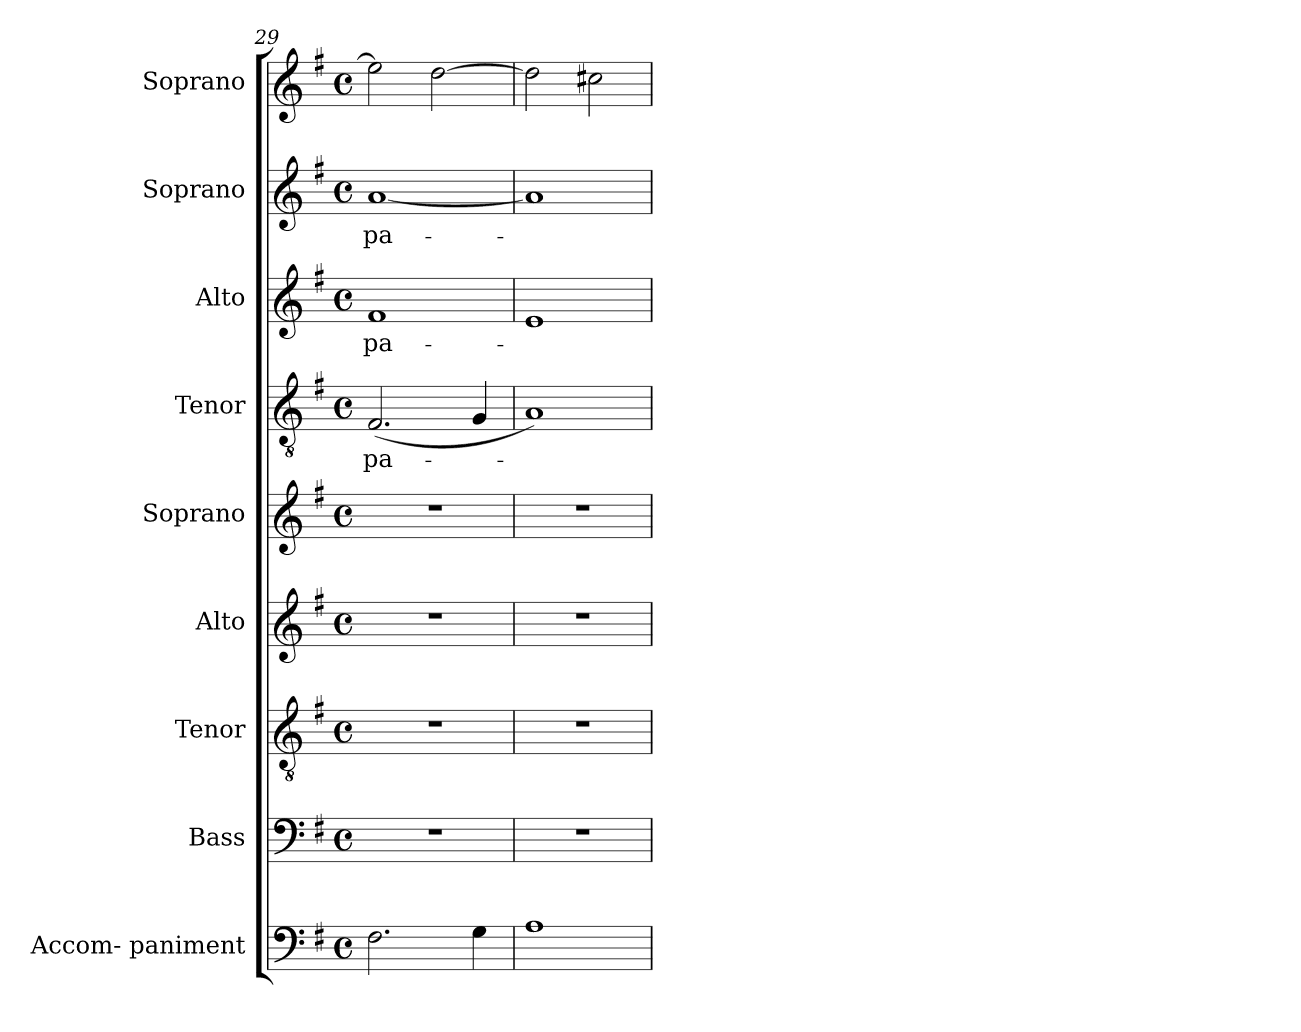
**kern	**kern	**kern	**kern	**kern	**kern	**text	**kern	**text	**kern	**text	**kern
*part9	*part8	*part7	*part6	*part5	*part4	*part4	*part3	*part3	*part2	*part2	*part1
*staff9	*staff8	*staff7	*staff6	*staff5	*staff4	*staff4	*staff3	*staff3	*staff2	*staff2	*staff1
*I"Accom- paniment	*I"Bass	*I"Tenor	*I"Alto	*I"Soprano	*I"Tenor	*	*I"Alto	*	*I"Soprano	*	*I"Soprano
*I'Acc.	*I'B.	*I'T.	*I'A.	*I'S.	*I'T.	*	*I'A.	*	*I'S.	*	*I'S.
*clefF4	*clefF4	*clefGv2	*clefG2	*clefG2	*clefGv2	*	*clefG2	*	*clefG2	*	*clefG2
*	*	*ITrd7c12	*	*	*ITrd7c12	*	*	*	*	*	*
*k[f#]	*k[f#]	*k[f#]	*k[f#]	*k[f#]	*k[f#]	*	*k[f#]	*	*k[f#]	*	*k[f#]
*G:	*G:	*G:	*G:	*G:	*G:	*	*G:	*	*G:	*	*G:
*M4/4	*M4/4	*M4/4	*M4/4	*M4/4	*M4/4	*	*M4/4	*	*M4/4	*	*M4/4
*met(c)	*met(c)	*met(c)	*met(c)	*met(c)	*met(c)	*	*met(c)	*	*met(c)	*	*met(c)
=29	=29	=29	=29	=29	=29	=29	=29	=29	=29	=29	=29
!	!	!	!	!	!	!LO:LY:b:color=#000000	!	!	!	!	!
!	!	!	!	!	!	!	!	!LO:LY:b:color=#000000	!	!	!
!	!	!	!	!	!	!	!	!	!	!LO:LY:b:color=#000000	!
2.F#i\	1r	1r	1r	1r	(2.FF#i/	pa-	1f#i	pa-	[<1ai	pa-	2eei\]
.	.	.	.	.	.	.	.	.	.	.	[>2ddi\
4Gi\	.	.	.	.	4GGi/	.	.	.	.	.	.
=30	=30	=30	=30	=30	=30	=30	=30	=30	=30	=30	=30
1Ai	1r	1r	1r	1r	1AAi)	.	1ei	.	1ai]	.	2ddi\]
.	.	.	.	.	.	.	.	.	.	.	2cc#Xi\
=	=	=	=	=	=	=	=	=	=	=	=
*-	*-	*-	*-	*-	*-	*-	*-	*-	*-	*-	*-
